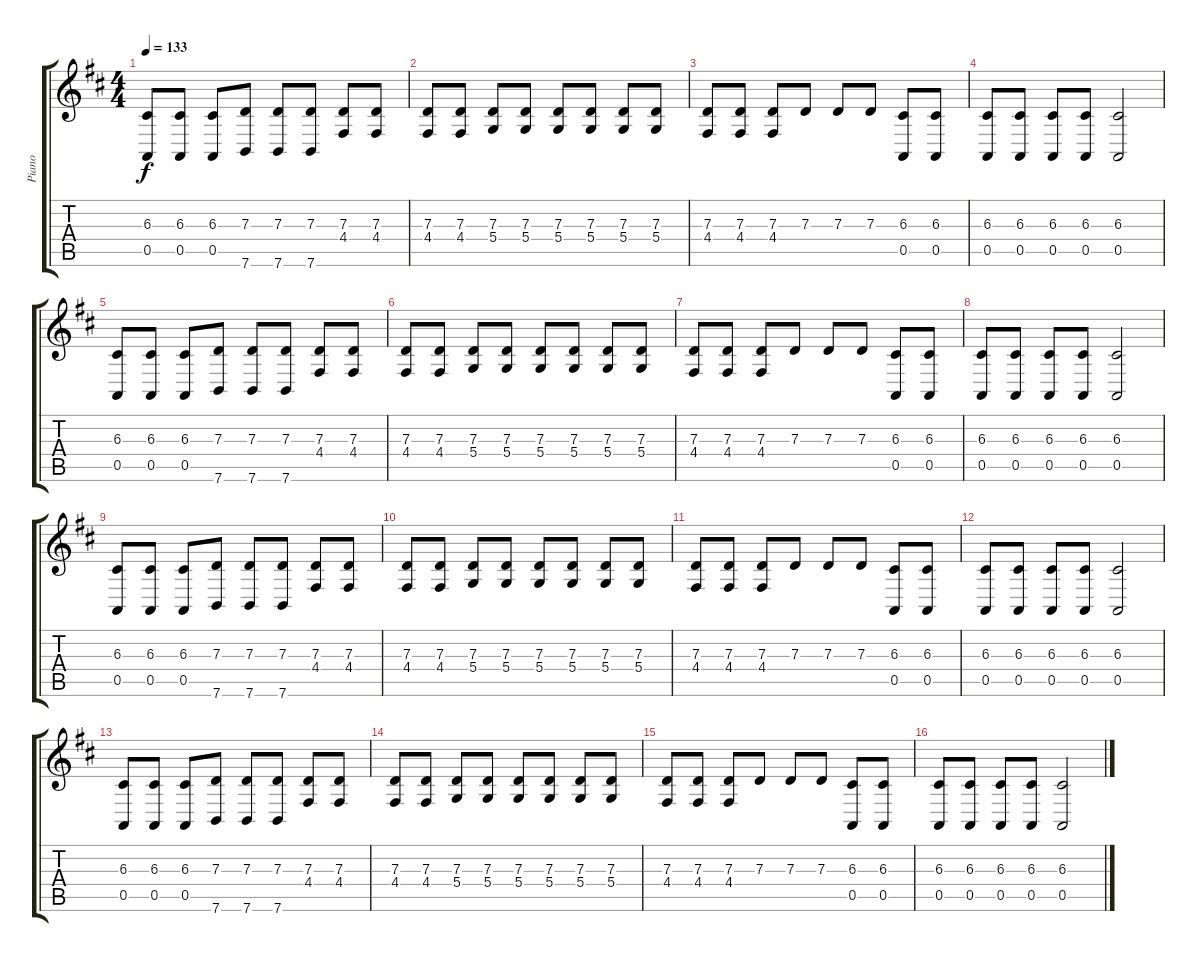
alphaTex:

\track ("Piano" "Piano") {instrument electricgrandpiano}
\staff {score tabs}
\tuning (E4 B3 G3 D3 A2 E2) {hide}
\ts (4 4)
\tempo 133
\clef g2
\ks d
(6.3 0.5).8{dy f volume 16} (6.3 0.5).8{volume 11} (6.3 0.5).8{volume 8} (7.3 7.6).8{volume 13} (7.3 7.6).8{volume 11} (7.3 7.6).8{volume 8} (7.3 4.4).8{volume 13} (7.3 4.4).8{volume 10} |
(7.3 4.4).8{volume 10} (7.3 4.4).8{volume 8} (7.3 5.4).8{volume 14} (7.3 5.4).8{volume 11} (7.3 5.4).8{volume 9} (7.3 5.4).8{volume 7} (7.3 5.4).8 (7.3 5.4).8{volume 7} |
(7.3 4.4).8{volume 13} (7.3 4.4).8{volume 11} (7.3 4.4).8{volume 9} 7.3.8{volume 13} 7.3.8{volume 12} 7.3.8{volume 9} (6.3 0.5).8{volume 16} (6.3 0.5).8{volume 13} |
(6.3 0.5).8{volume 10} (6.3 0.5).8{volume 9} (6.3 0.5).8{volume 7} (6.3 0.5).8{volume 5} (6.3 0.5).2{volume 3} |
(6.3 0.5).8{volume 16} (6.3 0.5).8{volume 11} (6.3 0.5).8{volume 8} (7.3 7.6).8{volume 13} (7.3 7.6).8{volume 11} (7.3 7.6).8{volume 8} (7.3 4.4).8{volume 13} (7.3 4.4).8{volume 10} |
(7.3 4.4).8{volume 10} (7.3 4.4).8{volume 8} (7.3 5.4).8{volume 14} (7.3 5.4).8{volume 11} (7.3 5.4).8{volume 9} (7.3 5.4).8{volume 7} (7.3 5.4).8 (7.3 5.4).8{volume 7} |
(7.3 4.4).8{volume 13} (7.3 4.4).8{volume 11} (7.3 4.4).8{volume 9} 7.3.8{volume 13} 7.3.8{volume 12} 7.3.8{volume 9} (6.3 0.5).8{volume 16} (6.3 0.5).8{volume 13} |
(6.3 0.5).8{volume 10} (6.3 0.5).8{volume 9} (6.3 0.5).8{volume 7} (6.3 0.5).8{volume 5} (6.3 0.5).2{volume 3} |
(6.3 0.5).8{volume 16} (6.3 0.5).8{volume 11} (6.3 0.5).8{volume 8} (7.3 7.6).8{volume 13} (7.3 7.6).8{volume 11} (7.3 7.6).8{volume 8} (7.3 4.4).8{volume 13} (7.3 4.4).8{volume 10} |
(7.3 4.4).8{volume 10} (7.3 4.4).8{volume 8} (7.3 5.4).8{volume 14} (7.3 5.4).8{volume 11} (7.3 5.4).8{volume 9} (7.3 5.4).8{volume 7} (7.3 5.4).8 (7.3 5.4).8{volume 7} |
(7.3 4.4).8{volume 13} (7.3 4.4).8{volume 11} (7.3 4.4).8{volume 9} 7.3.8{volume 13} 7.3.8{volume 12} 7.3.8{volume 9} (6.3 0.5).8{volume 16} (6.3 0.5).8{volume 13} |
(6.3 0.5).8{volume 10} (6.3 0.5).8{volume 9} (6.3 0.5).8{volume 7} (6.3 0.5).8{volume 5} (6.3 0.5).2{volume 3} |
(6.3 0.5).8{volume 16} (6.3 0.5).8{volume 11} (6.3 0.5).8{volume 8} (7.3 7.6).8{volume 13} (7.3 7.6).8{volume 11} (7.3 7.6).8{volume 8} (7.3 4.4).8{volume 13} (7.3 4.4).8{volume 10} |
(7.3 4.4).8{volume 10} (7.3 4.4).8{volume 8} (7.3 5.4).8{volume 14} (7.3 5.4).8{volume 11} (7.3 5.4).8{volume 9} (7.3 5.4).8{volume 7} (7.3 5.4).8 (7.3 5.4).8{volume 7} |
(7.3 4.4).8{volume 13} (7.3 4.4).8{volume 11} (7.3 4.4).8{volume 9} 7.3.8{volume 13} 7.3.8{volume 12} 7.3.8{volume 9} (6.3 0.5).8{volume 16} (6.3 0.5).8{volume 13} |
(6.3 0.5).8{volume 10} (6.3 0.5).8{volume 9} (6.3 0.5).8{volume 7} (6.3 0.5).8{volume 5} (6.3 0.5).2{volume 3}
